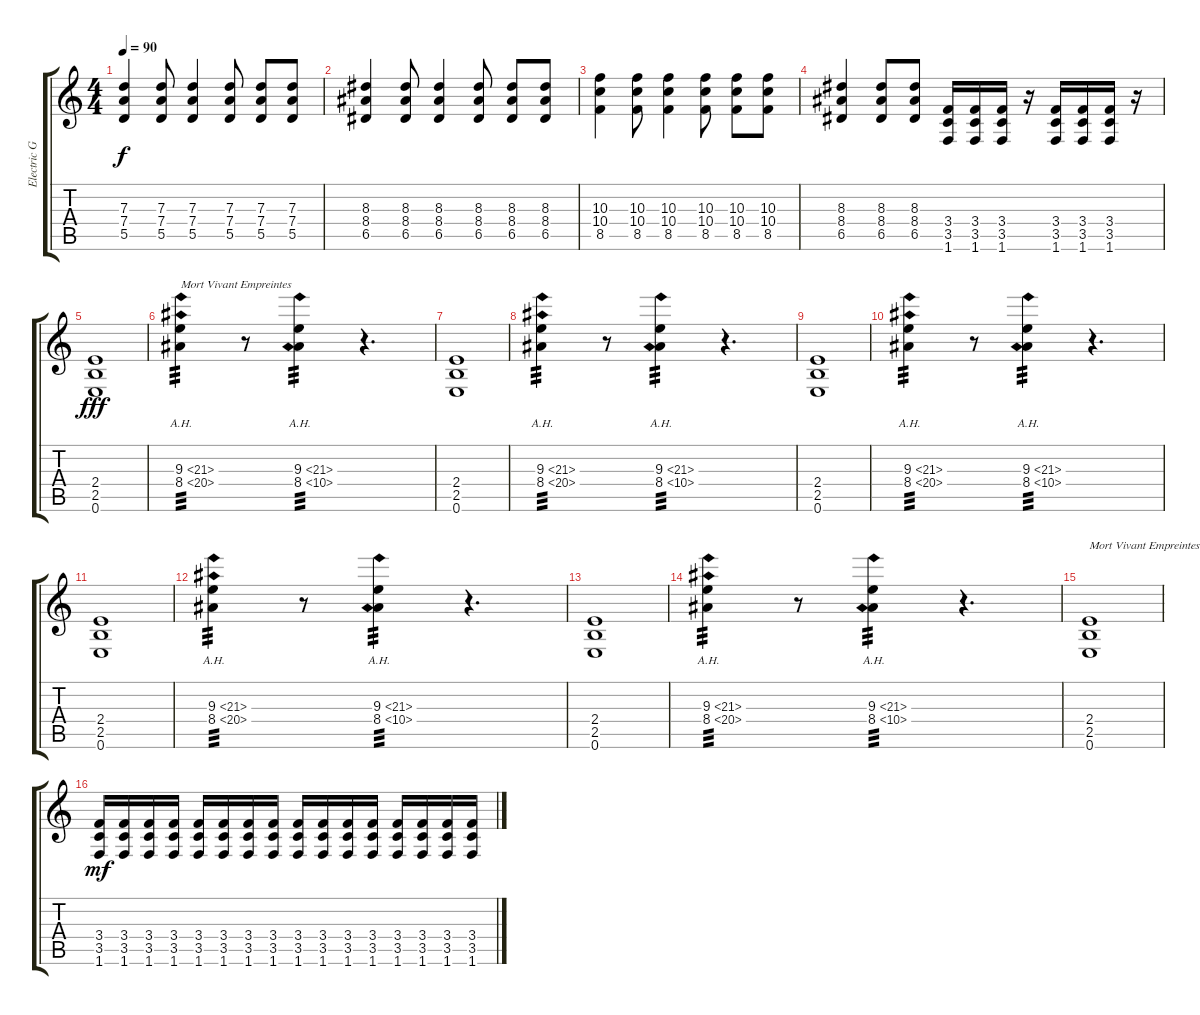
\track ("Electric Guitar Standard Tuning" "Electric G") {instrument distortionguitar}
\staff {score tabs}
\tuning (E4 B3 G3 D3 A2 E2) {hide}
\ts (4 4)
\tempo 90
\clef g2
\ks c
(7.3 7.4 5.5).4{dy f} (7.3 7.4 5.5).8 (7.3 7.4 5.5).4 (7.3 7.4 5.5).8 (7.3 7.4 5.5).8 (7.3 7.4 5.5).8 |
(8.3 8.4 6.5).4 (8.3 8.4 6.5).8 (8.3 8.4 6.5).4 (8.3 8.4 6.5).8 (8.3 8.4 6.5).8 (8.3 8.4 6.5).8 |
(10.3 10.4 8.5).4 (10.3 10.4 8.5).8 (10.3 10.4 8.5).4 (10.3 10.4 8.5).8 (10.3 10.4 8.5).8 (10.3 10.4 8.5).8 |
(8.3 8.4 6.5).4 (8.3 8.4 6.5).8 (8.3 8.4 6.5).8 (3.4 3.5 1.6).16 (3.4 3.5 1.6).16 (3.4 3.5 1.6).16 r.16 (3.4 3.5 1.6).16 (3.4 3.5 1.6).16 (3.4 3.5 1.6).16 r.16 |
(2.4 2.5 0.6).1{dy fff instrument distortionguitar} |
(9.3{ah 12} 8.4{ah 12}).4{txt "Mort Vivant Empreintes" tp 3 instrument tremolostrings} r.8 (9.3{ah 12} 8.4{ah 2}).4{tp 3} r.4{d} |
(2.4 2.5 0.6).1{instrument distortionguitar} |
(9.3{ah 12} 8.4{ah 12}).4{tp 3 instrument tremolostrings} r.8 (9.3{ah 12} 8.4{ah 2}).4{tp 3} r.4{d} |
(2.4 2.5 0.6).1{instrument distortionguitar} |
(9.3{ah 12} 8.4{ah 12}).4{tp 3 instrument tremolostrings} r.8 (9.3{ah 12} 8.4{ah 2}).4{tp 3} r.4{d} |
(2.4 2.5 0.6).1{instrument distortionguitar} |
(9.3{ah 12} 8.4{ah 12}).4{tp 3 instrument tremolostrings} r.8 (9.3{ah 12} 8.4{ah 2}).4{tp 3} r.4{d} |
(2.4 2.5 0.6).1{instrument distortionguitar} |
(9.3{ah 12} 8.4{ah 12}).4{tp 3 instrument tremolostrings} r.8 (9.3{ah 12} 8.4{ah 2}).4{tp 3} r.4{d} |
(2.4 2.5 0.6).1{txt "Mort Vivant Empreintes" instrument distortionguitar} |
(3.4 3.5 1.6).16{dy mf} (3.4 3.5 1.6).16 (3.4 3.5 1.6).16 (3.4 3.5 1.6).16 (3.4 3.5 1.6).16 (3.4 3.5 1.6).16 (3.4 3.5 1.6).16 (3.4 3.5 1.6).16 (3.4 3.5 1.6).16 (3.4 3.5 1.6).16 (3.4 3.5 1.6).16 (3.4 3.5 1.6).16 (3.4 3.5 1.6).16 (3.4 3.5 1.6).16 (3.4 3.5 1.6).16 (3.4 3.5 1.6).16
